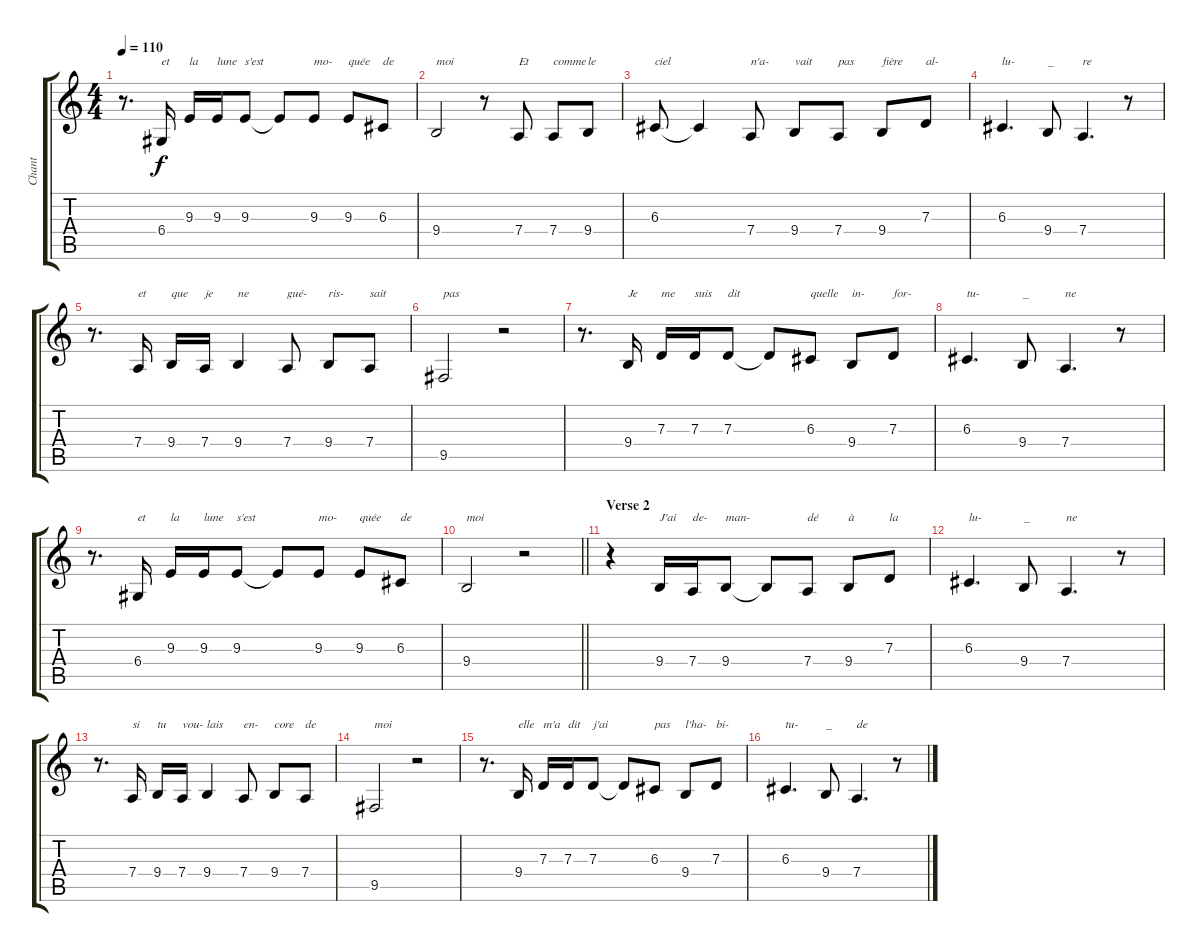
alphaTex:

\track ("Chant" "Chant") {instrument tenorsax}
\staff {score tabs}
\tuning (E4 B3 G3 D3 A2 E2) {hide}
\ts (4 4)
\tempo 110
\clef g2
\ks c
r.8{d dy f} 6.4.16{txt "et"} 9.3.16{txt "la"} 9.3.16{txt "lune"} 9.3.8{txt "s'est"} 9.3{t}.8 9.3.8{txt "mo-"} 9.3.8{txt "quée"} 6.3.8{txt "de"} |
9.4.2{txt "moi"} r.8 7.4.8{txt "Et"} 7.4.8{txt "comme"} 9.4.8{txt "le"} |
6.3.8{txt "ciel"} 6.3{t}.4 7.4.8{txt "n'a-"} 9.4.8{txt "vait"} 7.4.8{txt "pas"} 9.4.8{txt "fière"} 7.3.8{txt "al-"} |
6.3.4{d txt "lu-"} 9.4.8{txt "_"} 7.4.4{d txt "re"} r.8 |
r.8{d} 7.4.16{txt "et"} 9.4.16{txt "que"} 7.4.16{txt "je"} 9.4.4{txt "ne"} 7.4.8{txt "gué-"} 9.4.8{txt "ris-"} 7.4.8{txt "sait"} |
9.5.2{txt "pas"} r.2 |
r.8{d} 9.4.16{txt "Je"} 7.3.16{txt "me"} 7.3.16{txt "suis"} 7.3.8{txt "dit"} 7.3{t}.8 6.3.8{txt "quelle"} 9.4.8{txt "in-"} 7.3.8{txt "for-"} |
6.3.4{d txt "tu-"} 9.4.8{txt "_"} 7.4.4{d txt "ne"} r.8 |
r.8{d} 6.4.16{txt "et"} 9.3.16{txt "la"} 9.3.16{txt "lune"} 9.3.8{txt "s'est"} 9.3{t}.8 9.3.8{txt "mo-"} 9.3.8{txt "quée"} 6.3.8{txt "de"} |
\barLineRight lightlight
9.4.2{txt "moi"} r.2 |
\section ("" "Verse 2")
r.4 9.4.16{txt "J'ai"} 7.4.16{txt "de-"} 9.4.8{txt "man-"} 9.4{t}.8 7.4.8{txt "dé"} 9.4.8{txt "à"} 7.3.8{txt "la"} |
6.3.4{d txt "lu-"} 9.4.8{txt "_"} 7.4.4{d txt "ne"} r.8 |
r.8{d} 7.4.16{txt "si"} 9.4.16{txt "tu"} 7.4.16{txt "vou-"} 9.4.4{txt "lais"} 7.4.8{txt "en-"} 9.4.8{txt "core"} 7.4.8{txt "de"} |
9.5.2{txt "moi"} r.2 |
r.8{d} 9.4.16{txt "elle"} 7.3.16{txt "m'a"} 7.3.16{txt "dit"} 7.3.8{txt "j'ai"} 7.3{t}.8 6.3.8{txt "pas"} 9.4.8{txt "l'ha-"} 7.3.8{txt "bi-"} |
6.3.4{d txt "tu-"} 9.4.8{txt "_"} 7.4.4{d txt "de"} r.8
